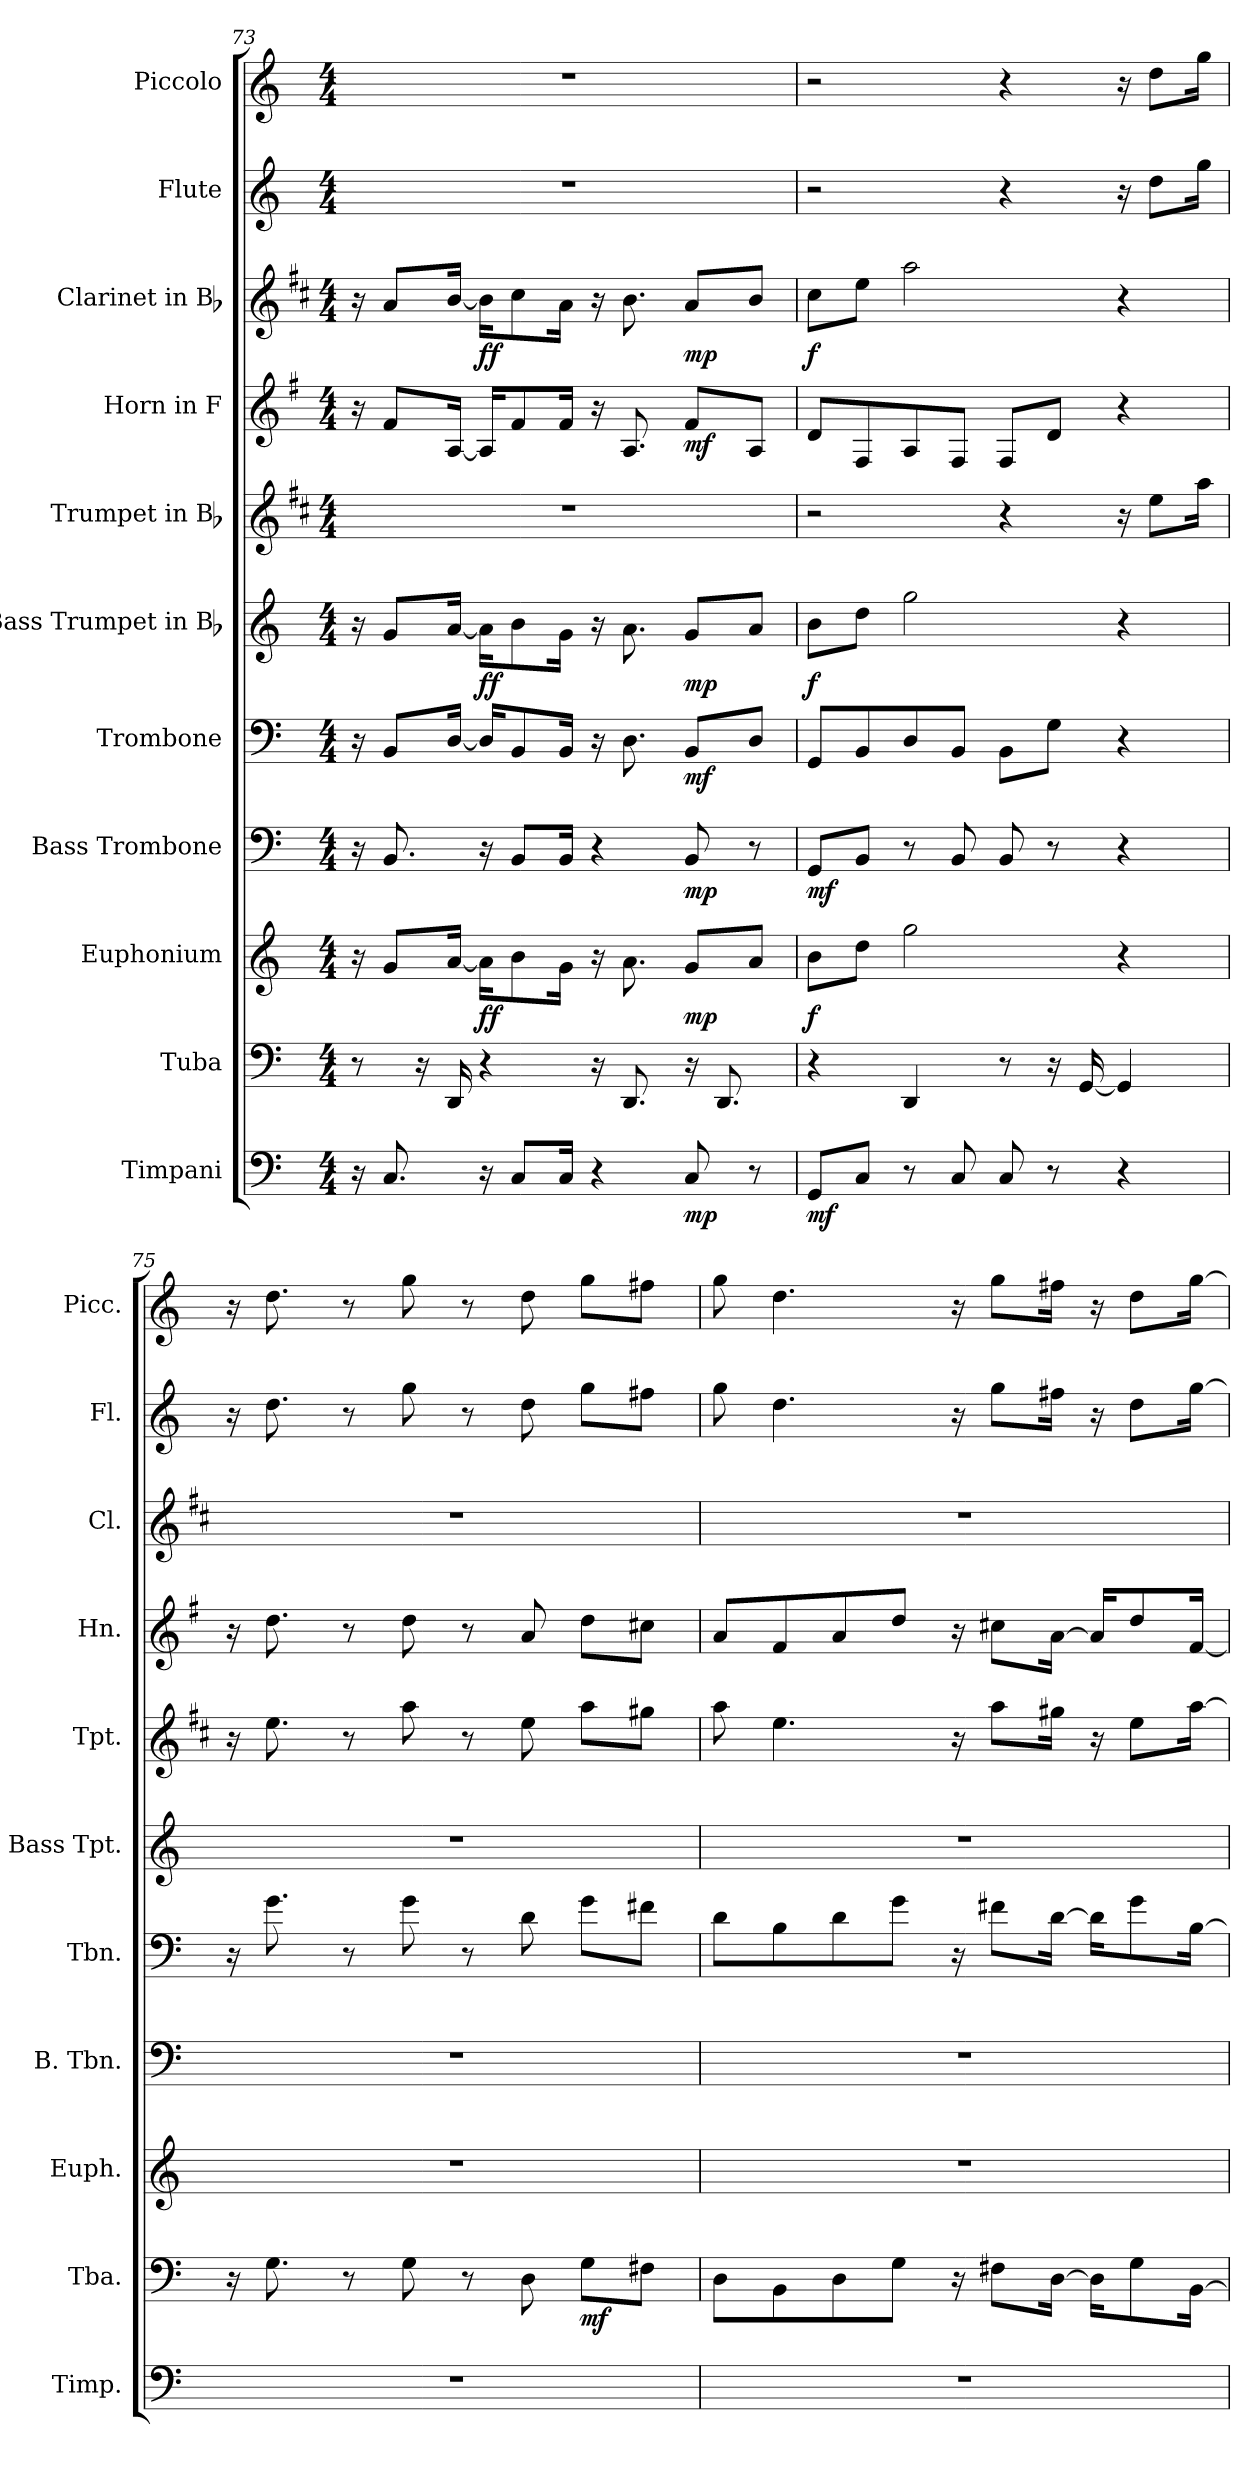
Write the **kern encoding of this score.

**kern	**dynam	**kern	**dynam	**kern	**dynam	**kern	**dynam	**kern	**dynam	**kern	**dynam	**kern	**kern	**dynam	**kern	**dynam	**kern	**kern
*part11	*part11	*part10	*part10	*part9	*part9	*part8	*part8	*part7	*part7	*part6	*part6	*part5	*part4	*part4	*part3	*part3	*part2	*part1
*staff11	*staff11	*staff10	*staff10	*staff9	*staff9	*staff8	*staff8	*staff7	*staff7	*staff6	*staff6	*staff5	*staff4	*staff4	*staff3	*staff3	*staff2	*staff1
*I"Timpani	*	*I"Tuba	*	*I"Euphonium	*	*I"Bass Trombone	*	*I"Trombone	*	*I"Bass Trumpet in Bb	*	*I"Trumpet in Bb	*I"Horn in F	*	*I"Clarinet in Bb	*	*I"Flute	*I"Piccolo
*I'Timp.	*	*I'Tba.	*	*I'Euph.	*	*I'B. Tbn.	*	*I'Tbn.	*	*I'Bass Tpt.	*	*I'Tpt.	*I'Hn.	*	*I'Cl.	*	*I'Fl.	*I'Picc.
*clefF4	*	*clefF4	*	*clefG2	*	*clefF4	*	*clefF4	*	*clefG2	*	*clefG2	*clefG2	*	*clefG2	*	*clefG2	*clefG2
*	*	*	*	*ITrd8c14	*	*	*	*	*	*ITrd8c14	*	*ITrd1c2	*ITrd4c7	*	*ITrd1c2	*	*	*ITrd-7c-12
*k[]	*	*k[]	*	*k[]	*	*k[]	*	*k[]	*	*k[]	*	*k[]	*k[]	*	*k[]	*	*k[]	*k[]
*C:	*	*C:	*	*C:	*	*C:	*	*C:	*	*C:	*	*C:	*C:	*	*C:	*	*C:	*C:
*M4/4	*	*M4/4	*	*M4/4	*	*M4/4	*	*M4/4	*	*M4/4	*	*M4/4	*M4/4	*	*M4/4	*	*M4/4	*M4/4
=73	=73	=73	=73	=73	=73	=73	=73	=73	=73	=73	=73	=73	=73	=73	=73	=73	=73	=73
16r	.	8r	.	16r	.	16r	.	16r	.	16r	.	1r	16r	.	16r	.	1r	1r
8.Ci/	.	.	.	8Gi/L	.	8.BBi/	.	8BBi/L	.	8Gi/L	.	.	8Bi/L	.	8gi/L	.	.	.
.	.	16r	.	.	.	.	.	.	.	.	.	.	.	.	.	.	.	.
.	.	16DDi/	.	[16Ai/Jk	.	.	.	[16Di/Jk	.	[16Ai/Jk	.	.	[16Di/Jk	.	[16ai/Jk	.	.	.
16r	.	4r	.	16Ai\KL]	ff	16r	.	16Di/KL]	.	16Ai\KL]	ff	.	16Di/KL]	.	16ai\KL]	ff	.	.
8Ci/L	.	.	.	8Bi\	.	8BBi/L	.	8BBi/	.	8Bi\	.	.	8Bi/	.	8bi\	.	.	.
16Ci/Jk	.	.	.	16Gi\Jk	.	16BBi/Jk	.	16BBi/Jk	.	16Gi\Jk	.	.	16Bi/Jk	.	16gi\Jk	.	.	.
4r	.	16r	.	16r	.	4r	.	16r	.	16r	.	.	16r	.	16r	.	.	.
.	.	8.DDi/	.	8.Ai\	.	.	.	8.Di\	.	8.Ai\	.	.	8.Di/	.	8.ai\	.	.	.
8Ci/	mp	16r	.	8Gi/L	mp	8BBi/	mp	8BBi/L	mf	8Gi/L	mp	.	8Bi/L	mf	8gi/L	mp	.	.
.	.	8.DDi/	.	.	.	.	.	.	.	.	.	.	.	.	.	.	.	.
8r	.	.	.	8Ai/J	.	8r	.	8Di/J	.	8Ai/J	.	.	8Di/J	.	8ai/J	.	.	.
=74	=74	=74	=74	=74	=74	=74	=74	=74	=74	=74	=74	=74	=74	=74	=74	=74	=74	=74
8GGi/L	mf	4r	.	8Bi\L	f	8GGi/L	mf	8GGi/L	.	8Bi\L	f	2r	8Gi/L	.	8bi\L	f	2r	2r
8Ci/J	.	.	.	8di\J	.	8BBi/J	.	8BBi/	.	8di\J	.	.	8BBi/	.	8ddi\J	.	.	.
8r	.	4DDi/	.	2gi\	.	8r	.	8Di/	.	2gi\	.	.	8Di/	.	2ggi\	.	.	.
8Ci/	.	.	.	.	.	8BBi/	.	8BBi/J	.	.	.	.	8BBi/J	.	.	.	.	.
8Ci/	.	8r	.	.	.	8BBi/	.	8BBi\L	.	.	.	4r	8BBi/L	.	.	.	4r	4r
8r	.	16r	.	.	.	8r	.	8Gi\J	.	.	.	.	8Gi/J	.	.	.	.	.
.	.	[16GGi/	.	.	.	.	.	.	.	.	.	.	.	.	.	.	.	.
4r	.	4GGi/]	.	4r	.	4r	.	4r	.	4r	.	16r	4r	.	4r	.	16r	16r
.	.	.	.	.	.	.	.	.	.	.	.	8ddi\L	.	.	.	.	8ddi\L	8dddi\L
.	.	.	.	.	.	.	.	.	.	.	.	16ggi\Jk	.	.	.	.	16ggi\Jk	16gggi\Jk
=75	=75	=75	=75	=75	=75	=75	=75	=75	=75	=75	=75	=75	=75	=75	=75	=75	=75	=75
1r	.	16r	.	1r	.	1r	.	16r	.	1r	.	16r	16r	.	1r	.	16r	16r
.	.	8.Gi\	.	.	.	.	.	8.gi\	.	.	.	8.ddi\	8.gi\	.	.	.	8.ddi\	8.dddi\
.	.	8r	.	.	.	.	.	8r	.	.	.	8r	8r	.	.	.	8r	8r
.	.	8Gi\	.	.	.	.	.	8gi\	.	.	.	8ggi\	8gi\	.	.	.	8ggi\	8gggi\
.	.	8r	.	.	.	.	.	8r	.	.	.	8r	8r	.	.	.	8r	8r
.	.	8Di\	.	.	.	.	.	8di\	.	.	.	8ddi\	8di/	.	.	.	8ddi\	8dddi\
.	.	8Gi\L	mf	.	.	.	.	8gi\L	.	.	.	8ggi\L	8gi\L	.	.	.	8ggi\L	8gggi\L
.	.	8F#Xi\J	.	.	.	.	.	8f#Xi\J	.	.	.	8ff#Xi\J	8f#Xi\J	.	.	.	8ff#Xi\J	8fff#Xi\J
!!LO:PB:g=z
=76	=76	=76	=76	=76	=76	=76	=76	=76	=76	=76	=76	=76	=76	=76	=76	=76	=76	=76
1r	.	8Di\L	.	1r	.	1r	.	8di\L	.	1r	.	8ggi\	8di/L	.	1r	.	8ggi\	8gggi\
.	.	8BBi\	.	.	.	.	.	8Bi\	.	.	.	4.ddi\	8Bi/	.	.	.	4.ddi\	4.dddi\
.	.	8Di\	.	.	.	.	.	8di\	.	.	.	.	8di/	.	.	.	.	.
.	.	8Gi\J	.	.	.	.	.	8gi\J	.	.	.	.	8gi/J	.	.	.	.	.
.	.	16r	.	.	.	.	.	16r	.	.	.	16r	16r	.	.	.	16r	16r
.	.	8F#Xi\L	.	.	.	.	.	8f#Xi\L	.	.	.	8ggi\L	8f#Xi\L	.	.	.	8ggi\L	8gggi\L
.	.	[16Di\Jk	.	.	.	.	.	[16di\Jk	.	.	.	16ff#Xi\Jk	[16di\Jk	.	.	.	16ff#Xi\Jk	16fff#Xi\Jk
.	.	16Di\KL]	.	.	.	.	.	16di\KL]	.	.	.	16r	16di/KL]	.	.	.	16r	16r
.	.	8Gi\	.	.	.	.	.	8gi\	.	.	.	8ddi\L	8gi/	.	.	.	8ddi\L	8dddi\L
.	.	[16BBi\Jk	.	.	.	.	.	[16Bi\Jk	.	.	.	[16ggi\Jk	[16Bi/Jk	.	.	.	[16ggi\Jk	[16gggi\Jk
=	=	=	=	=	=	=	=	=	=	=	=	=	=	=	=	=	=	=
*-	*-	*-	*-	*-	*-	*-	*-	*-	*-	*-	*-	*-	*-	*-	*-	*-	*-	*-
